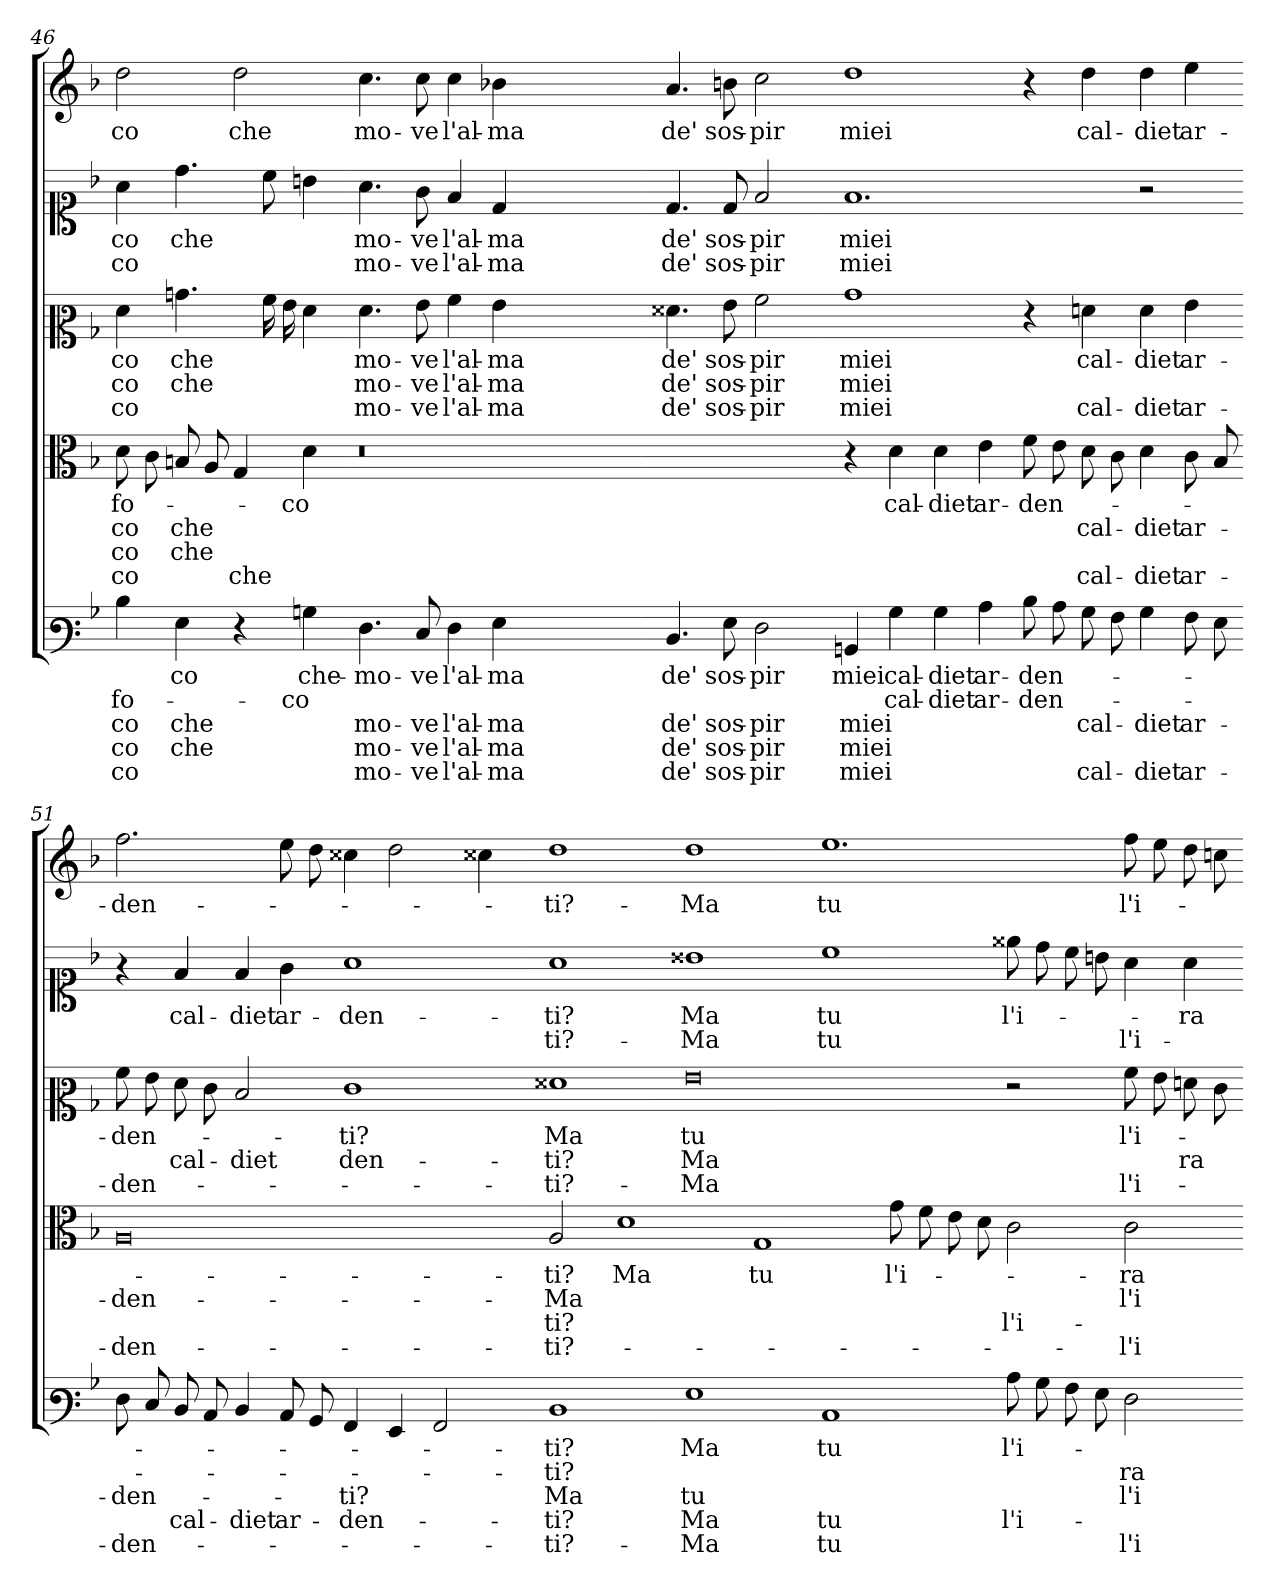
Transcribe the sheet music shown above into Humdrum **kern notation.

**kern	**text	**text	**text	**text	**text	**kern	**text	**text	**text	**text	**kern	**text	**text	**text	**kern	**text	**text	**kern	**text
*part5	*part5	*part5	*part5	*part5	*part5	*part4	*part4	*part4	*part4	*part4	*part3	*part3	*part3	*part3	*part2	*part2	*part2	*part1	*part1
*staff5	*staff5	*staff5	*staff5	*staff5	*staff5	*staff4	*staff4	*staff4	*staff4	*staff4	*staff3	*staff3	*staff3	*staff3	*staff2	*staff2	*staff2	*staff1	*staff1
*clefF3	*	*	*	*	*	*clefC3	*	*	*	*	*clefC2	*	*	*	*clefC1	*	*	*clefG2	*
*k[b-]	*	*	*	*	*	*k[b-]	*	*	*	*	*k[b-]	*	*	*	*k[b-]	*	*	*k[b-]	*
=46	=46	=46	=46	=46	=46	=46	=46	=46	=46	=46	=46	=46	=46	=46	=46	=46	=46	=46	=46
4d	.	fo-	co	co	co	8d	fo-	co	co	co	4f	co	co	co	4a	co	co	2dd	co
.	.	.	.	.	.	8c\	.	.	.	.	.	.	.	.	.	.	.	.	.
4G	co	.	che	che	.	8B	.	che	che	.	4.b	che	che	.	4.dd	che	.	.	.
.	.	.	.	.	.	8A	.	.	.	.	.	.	.	.	.	.	.	.	.
4r	.	.	.	.	.	4G	.	.	.	che	.	.	.	.	.	.	.	2dd	che
.	.	.	.	.	.	.	.	.	.	.	16a	.	.	.	8cc	.	.	.	.
.	.	.	.	.	.	.	.	.	.	.	16g	.	.	.	.	.	.	.	.
4B	che-	co	.	.	.	4d	co	.	.	.	4f	.	.	.	4b	.	.	.	.
=47-	=47-	=47-	=47-	=47-	=47-	=47-	=47-	=47-	=47-	=47-	=47-	=47-	=47-	=47-	=47-	=47-	=47-	=47-	=47-
4.F	mo-	.	mo-	mo-	mo-	0r	.	.	.	.	4.f	mo-	mo-	mo-	4.a	mo-	mo-	4.cc	mo-
8E	ve	.	ve	ve	ve	.	.	.	.	.	8g	ve	ve	ve	8g	ve	ve	8cc	ve
4F	l'al-	.	l'al-	l'al-	l'al-	.	.	.	.	.	4a	l'al-	l'al-	l'al-	4f	l'al-	l'al-	4cc	l'al-
4G	ma	.	ma	ma	ma	.	.	.	.	.	4g	ma	ma	ma	4d	ma	ma	4b-X	ma
1ryy	.	.	.	.	.	.	.	.	.	.	1ryy	.	.	.	1ryy	.	.	1ryy	.
=48-	=48-	=48-	=48-	=48-	=48-	=48-	=48-	=48-	=48-	=48-	=48-	=48-	=48-	=48-	=48-	=48-	=48-	=48-	=48-
4.D	de'	.	de'	de'	de'	1ryy	.	.	.	.	4.f##X	de'	de'	de'	4.d	de'	de'	4.a	de'
8G	sos-	.	sos-	sos-	sos-	.	.	.	.	.	8g	sos-	sos-	sos-	8d	sos-	sos-	8b	sos-
2F	pir	.	pir	pir	pir	.	.	.	.	.	2a	pir	pir	pir	2f	pir	pir	2cc	pir
=49-	=49-	=49-	=49-	=49-	=49-	=49-	=49-	=49-	=49-	=49-	=49-	=49-	=49-	=49-	=49-	=49-	=49-	=49-	=49-
4BB	miei	.	miei	miei	miei	4r	.	.	.	.	1b	miei	miei	miei	1.f	miei	miei	1dd	miei
4B	cal-	cal-	.	.	.	4d	cal-	.	.	.	.	.	.	.	.	.	.	.	.
4B	diet	diet	.	.	.	4d	diet	.	.	.	.	.	.	.	.	.	.	.	.
4c	ar-	ar-	.	.	.	4e	ar-	.	.	.	.	.	.	.	.	.	.	.	.
8d	den-	den-	.	.	.	8f	den-	.	.	.	4r	.	.	.	.	.	.	4r	.
8c	.	.	.	.	.	8e	.	.	.	.	.	.	.	.	.	.	.	.	.
8B	.	.	cal-	.	cal-	8d	.	cal-	.	cal-	4f	cal-	.	cal-	.	.	.	4dd	cal-
8A	.	.	.	.	.	8c\	.	.	.	.	.	.	.	.	.	.	.	.	.
4B	.	.	diet	.	diet	4d	.	diet	.	diet	4f	diet	.	diet	2r	.	.	4dd	diet
8A	.	.	ar-	.	ar-	8c	.	ar-	.	ar-	4g	ar-	.	ar-	.	.	.	4ee	ar-
8G	.	.	.	.	.	8B	.	.	.	.	.	.	.	.	.	.	.	.	.
=51-	=51-	=51-	=51-	=51-	=51-	=51-	=51-	=51-	=51-	=51-	=51-	=51-	=51-	=51-	=51-	=51-	=51-	=51-	=51-
8F	.	.	den-	.	den-	0A	.	den-	.	den-	8a	den-	.	den-	4r	.	.	2.ff	den-
8E	.	.	.	.	.	.	.	.	.	.	8g	.	.	.	.	.	.	.	.
8D	.	.	.	cal-	.	.	.	.	.	.	8f	.	cal-	.	4f	cal-	.	.	.
8C	.	.	.	.	.	.	.	.	.	.	8e\	.	.	.	.	.	.	.	.
4D	.	.	.	diet	.	.	.	.	.	.	2d	.	diet	.	4f	diet	.	.	.
8C	.	.	.	ar-	.	.	.	.	.	.	.	.	.	.	4g	ar-	.	8ee	.
8BB	.	.	.	.	.	.	.	.	.	.	.	.	.	.	.	.	.	8dd	.
4AA	.	.	ti?	den-	.	.	.	.	.	.	1e	ti?	den-	.	1a	den-	.	4cc##X	.
4GG	.	.	.	.	.	.	.	.	.	.	.	.	.	.	.	.	.	2dd	.
2AA	.	.	.	.	.	.	.	.	.	.	.	.	.	.	.	.	.	.	.
.	.	.	.	.	.	.	.	.	.	.	.	.	.	.	.	.	.	4cc##X	.
=53-	=53-	=53-	=53-	=53-	=53-	=53-	=53-	=53-	=53-	=53-	=53-	=53-	=53-	=53-	=53-	=53-	=53-	=53-	=53-
1D	ti?	ti?	Ma	ti?	ti?-	2A	ti?	Ma	ti?	ti?-	1f##X	Ma	ti?	ti?-	1a	ti?	ti?-	1dd	ti?-
.	.	.	.	.	.	1d	Ma	.	.	.	.	.	.	.	.	.	.	.	.
1G	Ma	.	tu	Ma	Ma	.	.	.	.	.	0g	tu	Ma	Ma	1b##X	Ma	Ma	1dd	Ma
.	.	.	.	.	.	1G	tu	.	.	.	.	.	.	.	.	.	.	.	.
1C	tu	.	.	tu	tu	.	.	.	.	.	.	.	.	.	1cc	tu	tu	1.ee	tu
.	.	.	.	.	.	8g	l'i-	.	.	.	.	.	.	.	.	.	.	.	.
.	.	.	.	.	.	8f	.	.	.	.	.	.	.	.	.	.	.	.	.
.	.	.	.	.	.	8e	.	.	.	.	.	.	.	.	.	.	.	.	.
.	.	.	.	.	.	8d	.	.	.	.	.	.	.	.	.	.	.	.	.
8c	l'i-	.	.	l'i-	.	2c	.	.	l'i-	.	2r	.	.	.	8ee##X	l'i-	.	.	.
8B	.	.	.	.	.	.	.	.	.	.	.	.	.	.	8dd	.	.	.	.
8A	.	.	.	.	.	.	.	.	.	.	.	.	.	.	8cc	.	.	.	.
8G	.	.	.	.	.	.	.	.	.	.	.	.	.	.	8b	.	.	.	.
2F	.	ra	l'i-	.	l'i-	2c	ra	l'i-	.	l'i-	8a	l'i-	.	l'i-	4a	.	l'i-	8ff	l'i-
.	.	.	.	.	.	.	.	.	.	.	8g	.	.	.	.	.	.	8ee	.
.	.	.	.	.	.	.	.	.	.	.	8f	.	ra	.	4a	ra	.	8dd	.
.	.	.	.	.	.	.	.	.	.	.	8e\	.	.	.	.	.	.	8cc	.
=-	=-	=-	=-	=-	=-	=-	=-	=-	=-	=-	=-	=-	=-	=-	=-	=-	=-	=-	=-
*-	*-	*-	*-	*-	*-	*-	*-	*-	*-	*-	*-	*-	*-	*-	*-	*-	*-	*-	*-
